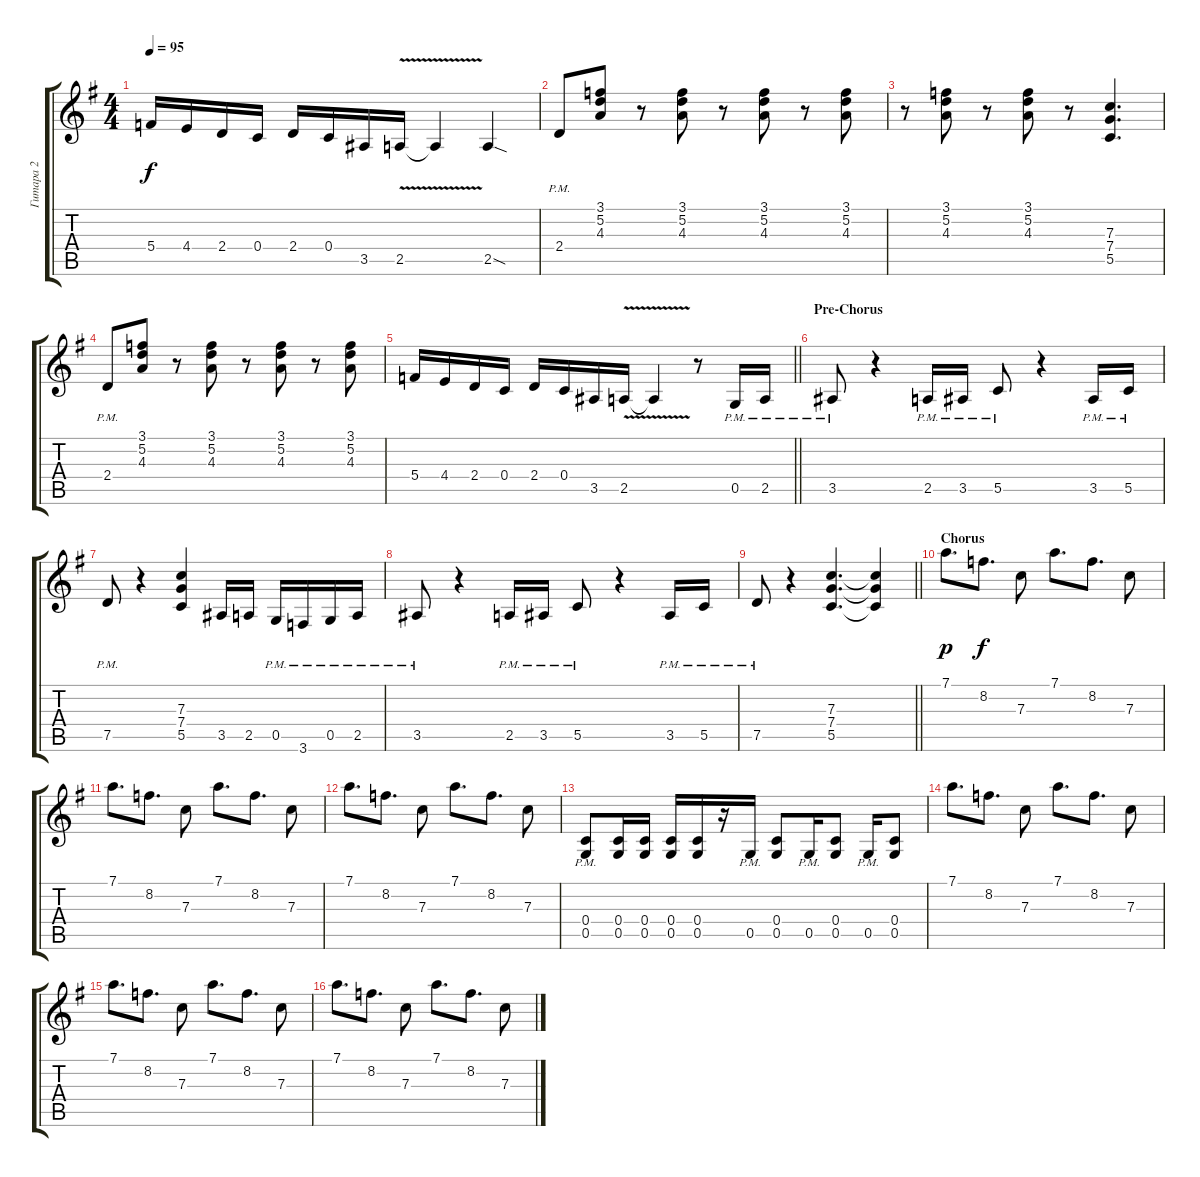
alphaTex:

\track ("Гитара 2" "Гитара 2") {instrument distortionguitar}
\staff {score tabs}
\tuning (D4 A3 F3 C3 G2 D2) {hide}
\ts (4 4)
\tempo 95
\clef g2
\ks eminor
5.4.16{dy f} 4.4.16 2.4.16 0.4.16 2.4.16 0.4.16 3.5.16 2.5{v}.16 2.5{t}.4 2.5{sod}.4 |
2.4{pm}.8 (3.1 5.2 4.3).8 r.8 (3.1 5.2 4.3).8 r.8 (3.1 5.2 4.3).8 r.8 (3.1 5.2 4.3).8 |
r.8 (3.1 5.2 4.3).8 r.8 (3.1 5.2 4.3).8 r.8 (7.3 7.4 5.5).4{d} |
2.4{pm}.8 (3.1 5.2 4.3).8 r.8 (3.1 5.2 4.3).8 r.8 (3.1 5.2 4.3).8 r.8 (3.1 5.2 4.3).8 |
\barLineRight lightlight
5.4.16 4.4.16 2.4.16 0.4.16 2.4.16 0.4.16 3.5.16 2.5{v}.16 2.5{t}.4 r.8 0.5{pm}.16 2.5{pm}.16 |
\section ("" "Pre-Chorus")
3.5{pm}.8 r.4 2.5{pm}.16 3.5{pm}.16 5.5{pm}.8 r.4 3.5{pm}.16 5.5{pm}.16 |
7.5{pm}.8 r.4 (7.3 7.4 5.5).4 3.5.16 2.5.16 0.5{pm}.16 3.6{pm}.16 0.5{pm}.16 2.5{pm}.16 |
3.5{pm}.8 r.4 2.5{pm}.16 3.5{pm}.16 5.5{pm}.8 r.4 3.5{pm}.16 5.5{pm}.16 |
\barLineRight lightlight
7.5{pm}.8 r.4 (7.3 7.4 5.5).4{d} (7.3{t} 7.4{t} 5.5{t}).4 |
\section ("" "Chorus")
7.1.8{d dy p} 8.2.8{d dy f} 7.3.8 7.1.8{d} 8.2.8{d} 7.3.8 |
7.1.8{d} 8.2.8{d} 7.3.8 7.1.8{d} 8.2.8{d} 7.3.8 |
7.1.8{d} 8.2.8{d} 7.3.8 7.1.8{d} 8.2.8{d} 7.3.8 |
(0.4{pm} 0.5{pm}).8 (0.4 0.5).16 (0.4 0.5).16 (0.4 0.5).16 (0.4 0.5).16 r.16 0.5{pm}.16 (0.4 0.5).8 0.5{pm}.16 (0.4 0.5).8 0.5{pm}.16 (0.4 0.5).8 |
7.1.8{d} 8.2.8{d} 7.3.8 7.1.8{d} 8.2.8{d} 7.3.8 |
7.1.8{d} 8.2.8{d} 7.3.8 7.1.8{d} 8.2.8{d} 7.3.8 |
7.1.8{d} 8.2.8{d} 7.3.8 7.1.8{d} 8.2.8{d} 7.3.8
